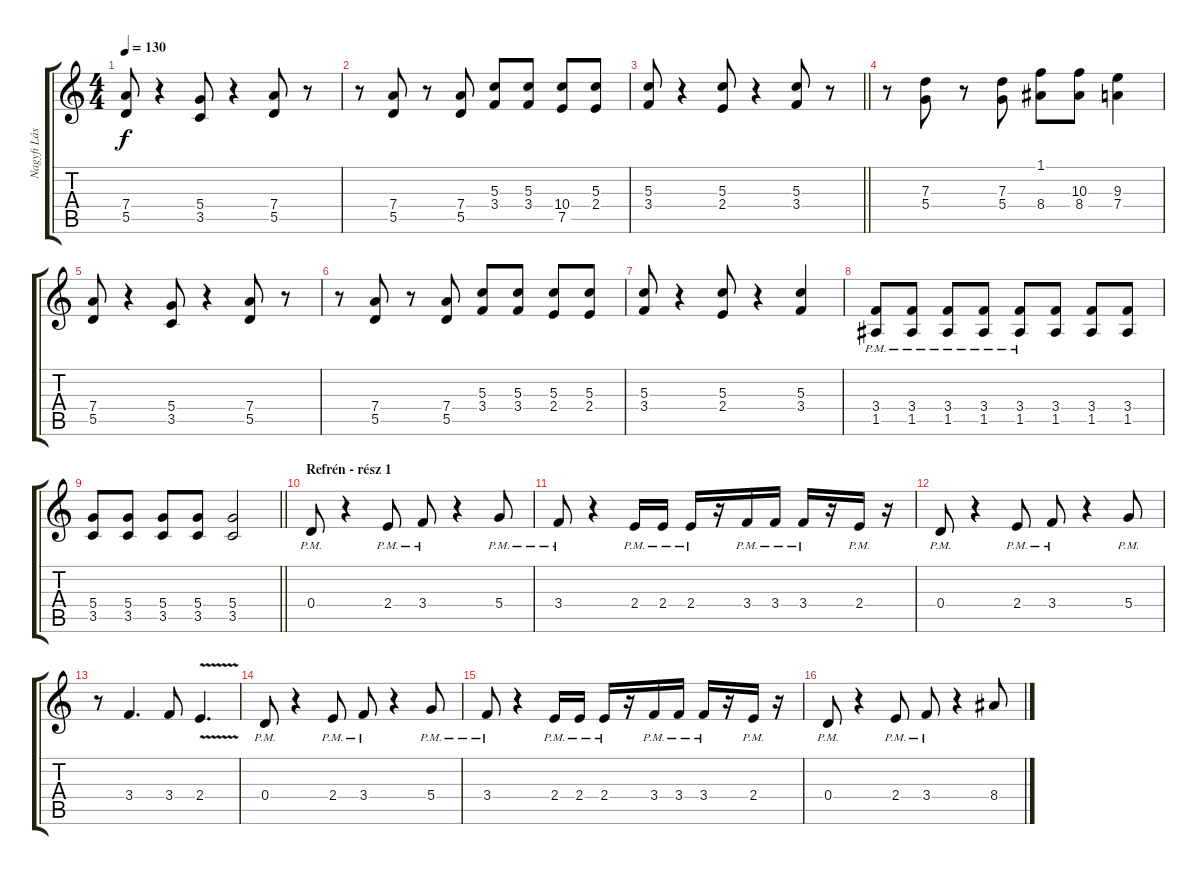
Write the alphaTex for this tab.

\track ("Nagyfi László - gitár" "Nagyfi Lás") {instrument overdrivenguitar}
\staff {score tabs}
\tuning (E4 B3 G3 D3 A2 E2) {hide}
\ts (4 4)
\tempo 130
\clef g2
\ks c
(7.4 5.5).8{dy f} r.4 (5.4 3.5).8 r.4 (7.4 5.5).8 r.8 |
r.8 (7.4 5.5).8 r.8 (7.4 5.5).8 (5.3 3.4).8 (5.3 3.4).8 (10.4 7.5).8 (5.3 2.4).8 |
\barLineRight lightlight
(5.3 3.4).8 r.4 (5.3 2.4).8 r.4 (5.3 3.4).8 r.8 |
r.8 (7.3 5.4).8 r.8 (7.3 5.4).8 (1.1 8.4).8 (10.3 8.4).8 (9.3 7.4).4 |
(7.4 5.5).8 r.4 (5.4 3.5).8 r.4 (7.4 5.5).8 r.8 |
r.8 (7.4 5.5).8 r.8 (7.4 5.5).8 (5.3 3.4).8 (5.3 3.4).8 (5.3 2.4).8 (5.3 2.4).8 |
(5.3 3.4).8 r.4 (5.3 2.4).8 r.4 (5.3 3.4).4 |
(3.4{pm} 1.5{pm}).8 (3.4{pm} 1.5{pm}).8 (3.4{pm} 1.5{pm}).8 (3.4{pm} 1.5{pm}).8 (3.4{pm} 1.5{pm}).8 (3.4 1.5).8 (3.4 1.5).8 (3.4 1.5).8 |
\barLineRight lightlight
(5.4 3.5).8 (5.4 3.5).8 (5.4 3.5).8 (5.4 3.5).8 (5.4 3.5).2 |
\section ("" "Refrén - rész 1")
0.4{pm}.8 r.4 2.4{pm}.8 3.4{pm}.8 r.4 5.4{pm}.8 |
3.4{pm}.8 r.4 2.4{pm}.16 2.4{pm}.16 2.4{pm}.16 r.16 3.4{pm}.16 3.4{pm}.16 3.4{pm}.16 r.16 2.4{pm}.16 r.16 |
0.4{pm}.8 r.4 2.4{pm}.8 3.4{pm}.8 r.4 5.4{pm}.8 |
r.8 3.4.4{d} 3.4.8 2.4{v}.4{d} |
0.4{pm}.8 r.4 2.4{pm}.8 3.4{pm}.8 r.4 5.4{pm}.8 |
3.4{pm}.8 r.4 2.4{pm}.16 2.4{pm}.16 2.4{pm}.16 r.16 3.4{pm}.16 3.4{pm}.16 3.4{pm}.16 r.16 2.4{pm}.16 r.16 |
0.4{pm}.8 r.4 2.4{pm}.8 3.4{pm}.8 r.4 8.4.8
